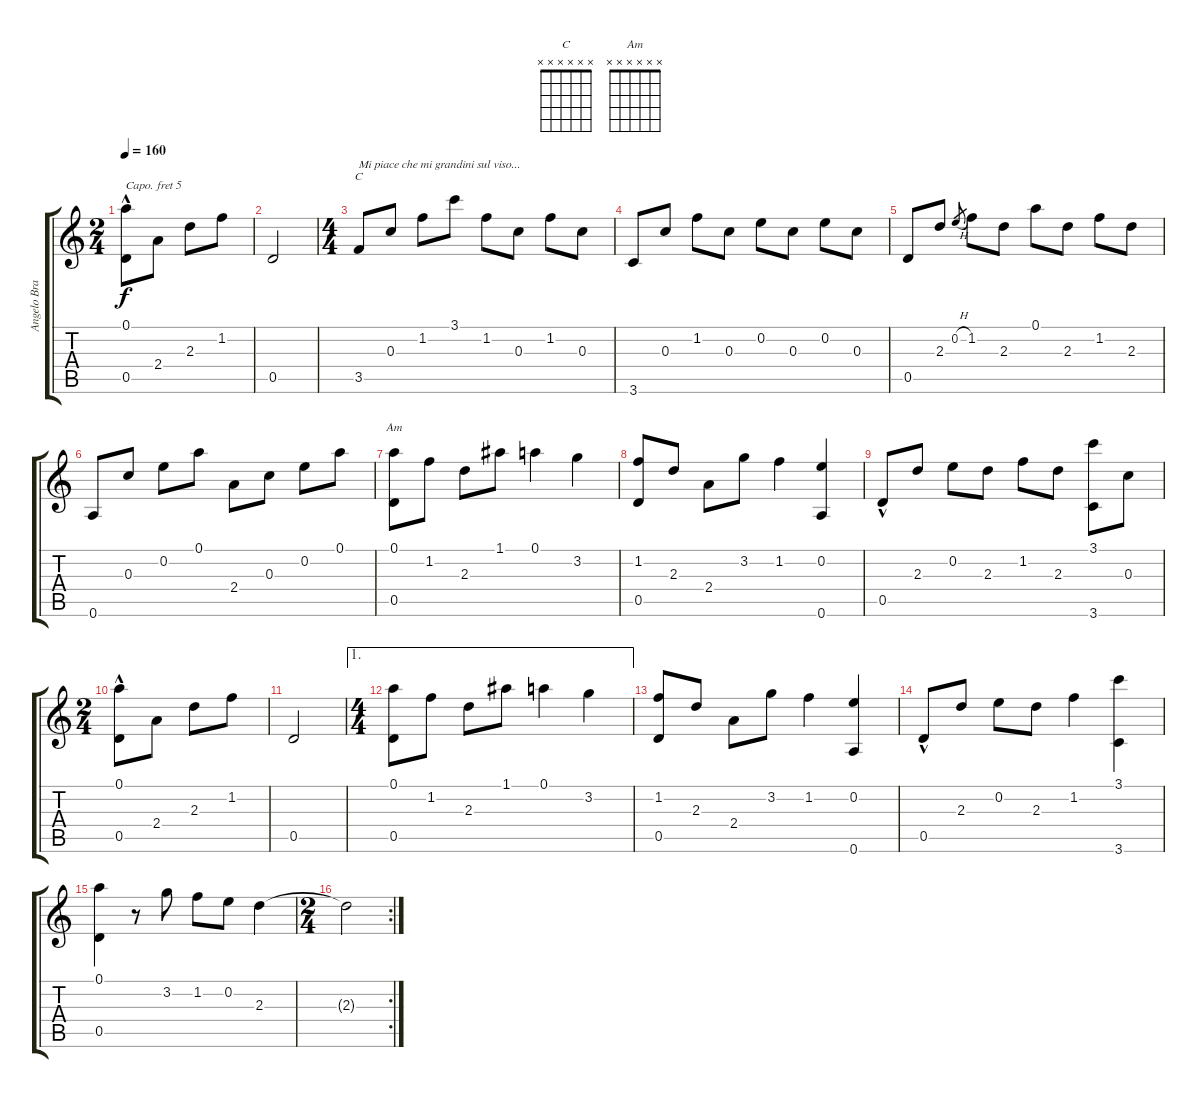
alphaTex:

\track ("Angelo Branduardi" "Angelo Bra") {instrument acousticguitarsteel}
\staff {score tabs}
\capo 5
\tuning (E4 B3 G3 D3 A2 E2) {hide}
\chord ("C" x x x x x x)
\chord ("Am" x x x x x x)
\ts (2 4)
\tempo 160
\clef g2
\ks c
(0.1 0.5{hac}).8{dy f} 2.4.8 2.3.8 1.2.8 |
0.5.2 |
\ts (4 4)
3.5.8{ch "C" txt "Mi piace che mi grandini sul viso..."} 0.3.8 1.2.8 3.1.8 1.2.8 0.3.8 1.2.8 0.3.8 |
3.6.8 0.3.8 1.2.8 0.3.8 0.2.8 0.3.8 0.2.8 0.3.8 |
0.5.8 2.3.8 0.2{h}.8{gr} 1.2.8 2.3.8 0.1.8 2.3.8 1.2.8 2.3.8 |
0.6.8 0.3.8 0.2.8 0.1.8 2.4.8 0.3.8 0.2.8 0.1.8 |
(0.1 0.5).8{ch "Am"} 1.2.8 2.3.8 1.1.8 0.1.4 3.2.4 |
(1.2 0.5).8 2.3.8 2.4.8 3.2.8 1.2.4 (0.2 0.6).4 |
0.5{hac}.8 2.3.8 0.2.8 2.3.8 1.2.8 2.3.8 (3.1 3.6).8 0.3.8 |
\ts (2 4)
(0.1 0.5{hac}).8 2.4.8 2.3.8 1.2.8 |
0.5.2 |
\ae 1
\ts (4 4)
(0.1 0.5).8 1.2.8 2.3.8 1.1.8 0.1.4 3.2.4 |
(1.2 0.5).8 2.3.8 2.4.8 3.2.8 1.2.4 (0.2 0.6).4 |
0.5{hac}.8 2.3.8 0.2.8 2.3.8 1.2.4 (3.1 3.6).4 |
(0.1 0.5).4 r.8 3.2.8 1.2.8 0.2.8 2.3.4 |
\rc 2
\ts (2 4)
2.3{t}.2
